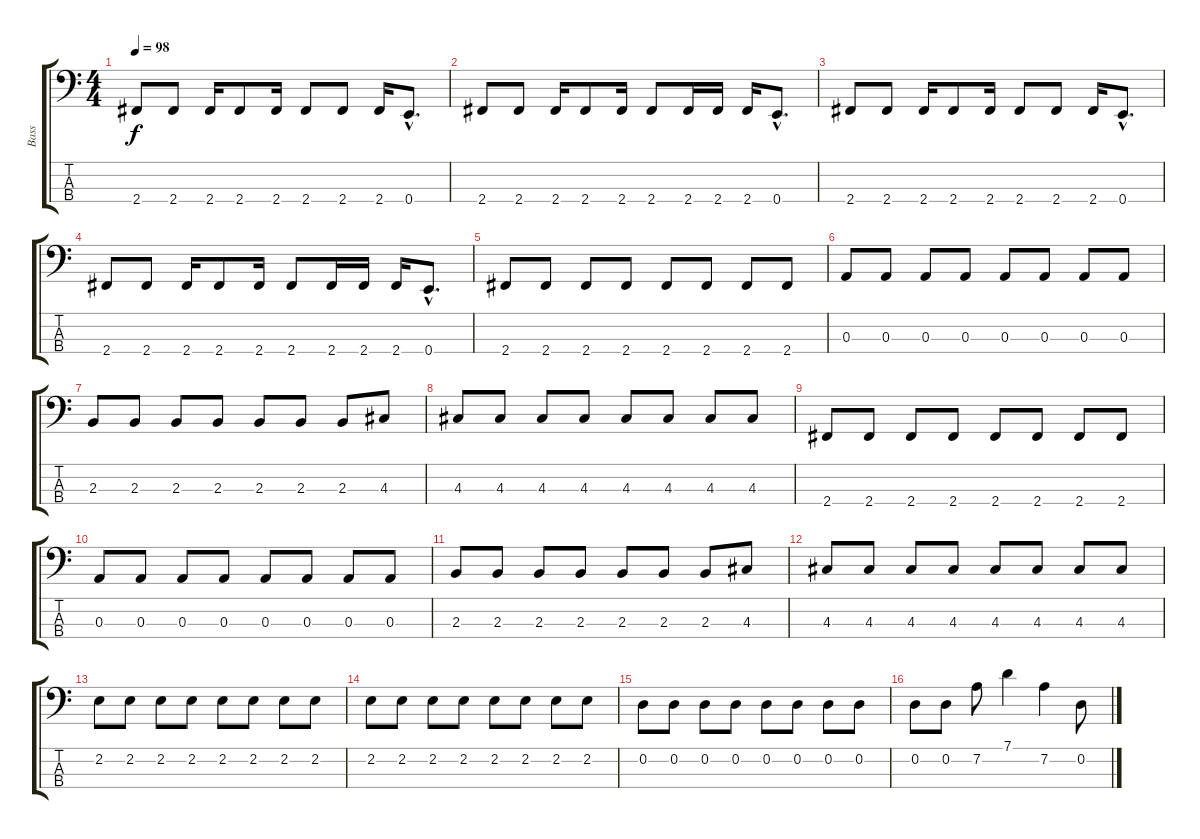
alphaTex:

\track ("Bass" "Bass") {instrument slapbass2}
\staff {score tabs}
\tuning (G2 D2 A1 E1) {hide}
\ts (4 4)
\tempo 98
\clef f4
\ks c
2.4.8{dy f} 2.4.8 2.4.16 2.4.8 2.4.16 2.4.8 2.4.8 2.4.16 0.4{hac}.8{d} |
2.4.8 2.4.8 2.4.16 2.4.8 2.4.16 2.4.8 2.4.16 2.4.16 2.4.16 0.4{hac}.8{d} |
2.4.8 2.4.8 2.4.16 2.4.8 2.4.16 2.4.8 2.4.8 2.4.16 0.4{hac}.8{d} |
2.4.8 2.4.8 2.4.16 2.4.8 2.4.16 2.4.8 2.4.16 2.4.16 2.4.16 0.4{hac}.8{d} |
2.4.8 2.4.8 2.4.8 2.4.8 2.4.8 2.4.8 2.4.8 2.4.8 |
0.3.8 0.3.8 0.3.8 0.3.8 0.3.8 0.3.8 0.3.8 0.3.8 |
2.3.8 2.3.8 2.3.8 2.3.8 2.3.8 2.3.8 2.3.8 4.3.8 |
4.3.8 4.3.8 4.3.8 4.3.8 4.3.8 4.3.8 4.3.8 4.3.8 |
2.4.8 2.4.8 2.4.8 2.4.8 2.4.8 2.4.8 2.4.8 2.4.8 |
0.3.8 0.3.8 0.3.8 0.3.8 0.3.8 0.3.8 0.3.8 0.3.8 |
2.3.8 2.3.8 2.3.8 2.3.8 2.3.8 2.3.8 2.3.8 4.3.8 |
4.3.8 4.3.8 4.3.8 4.3.8 4.3.8 4.3.8 4.3.8 4.3.8 |
2.2.8 2.2.8 2.2.8 2.2.8 2.2.8 2.2.8 2.2.8 2.2.8 |
2.2.8 2.2.8 2.2.8 2.2.8 2.2.8 2.2.8 2.2.8 2.2.8 |
0.2.8 0.2.8 0.2.8 0.2.8 0.2.8 0.2.8 0.2.8 0.2.8 |
0.2.8 0.2.8 7.2.8 7.1.4 7.2.4 0.2.8
